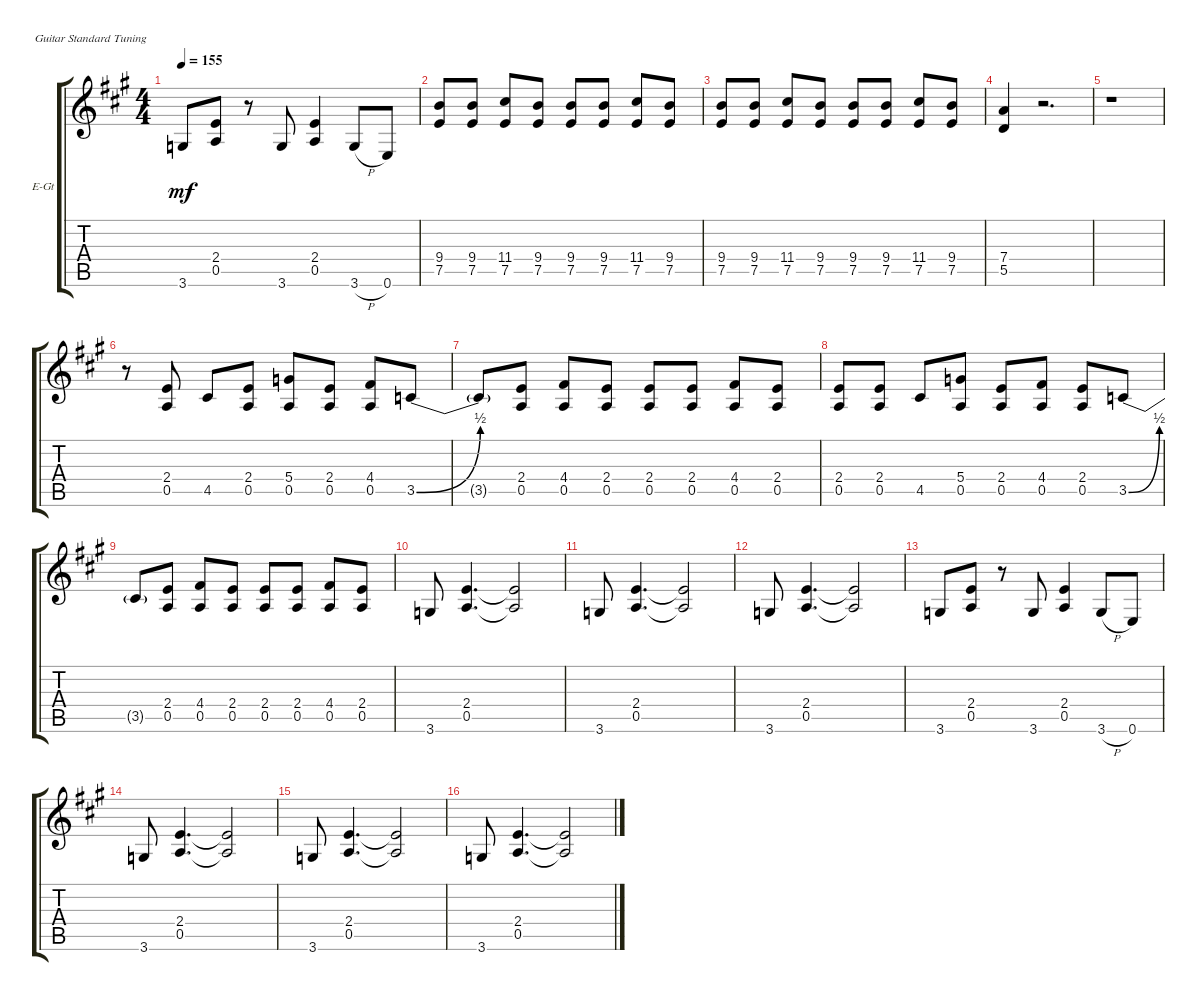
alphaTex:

\defaultSystemsLayout 4
\bracketExtendMode groupsimilarinstruments
\firstSystemTrackNameOrientation horizontal
\otherSystemsTrackNameOrientation horizontal
\track ("Jimmy Page" "E-Gt") {instrument electricguitarclean}
\staff {score tabs}
\tuning (E4 B3 G3 D3 A2 E2)
\ts (4 4)
\tempo 155
\clef g2
\ks a
3.6.8{dy mf} (2.4 0.5).8 r.8 3.6.8 (0.5 2.4).4 3.6{h}.8 0.6.8 |
(7.5 9.4).8 (9.4 7.5).8 (11.4 7.5).8 (7.5 9.4).8 (9.4 7.5).8 (7.5 9.4).8 (11.4 7.5).8 (7.5 9.4).8 |
(7.5 9.4).8 (9.4 7.5).8 (11.4 7.5).8 (7.5 9.4).8 (9.4 7.5).8 (7.5 9.4).8 (11.4 7.5).8 (7.5 9.4).8 |
(7.4 5.5).4 r.2{d} |
r.1 |
r.8 (2.4 0.5).8 4.5.8 (0.5 2.4).8 (5.4 0.5).8 (0.5 2.4).8 (4.4 0.5).8 3.5{be (bend 0 0 30 2)}.8 |
3.5{be (hold 0 0 60 0) t}.8 (0.5 2.4).8 (4.4 0.5).8 (0.5 2.4).8 (2.4 0.5).8 (0.5 2.4).8 (4.4 0.5).8 (0.5 2.4).8 |
(2.4 0.5).8 (0.5 2.4).8 4.5.8 (0.5 5.4).8 (2.4 0.5).8 (0.5 4.4).8 (2.4 0.5).8 3.5{be (bend 0 0 30 2)}.8 |
3.5{be (hold 0 0 60 0) t}.8 (0.5 2.4).8 (4.4 0.5).8 (0.5 2.4).8 (2.4 0.5).8 (0.5 2.4).8 (4.4 0.5).8 (0.5 2.4).8 |
3.6.8 (2.4 0.5).4{d} (0.5{t} 2.4{t}).2 |
3.6.8 (2.4 0.5).4{d} (0.5{t} 2.4{t}).2 |
3.6.8 (2.4 0.5).4{d} (0.5{t} 2.4{t}).2 |
3.6.8 (2.4 0.5).8 r.8 3.6.8 (0.5 2.4).4 3.6{h}.8 0.6.8 |
3.6.8 (2.4 0.5).4{d} (0.5{t} 2.4{t}).2 |
3.6.8 (2.4 0.5).4{d} (0.5{t} 2.4{t}).2 |
3.6.8 (2.4 0.5).4{d} (0.5{t} 2.4{t}).2
